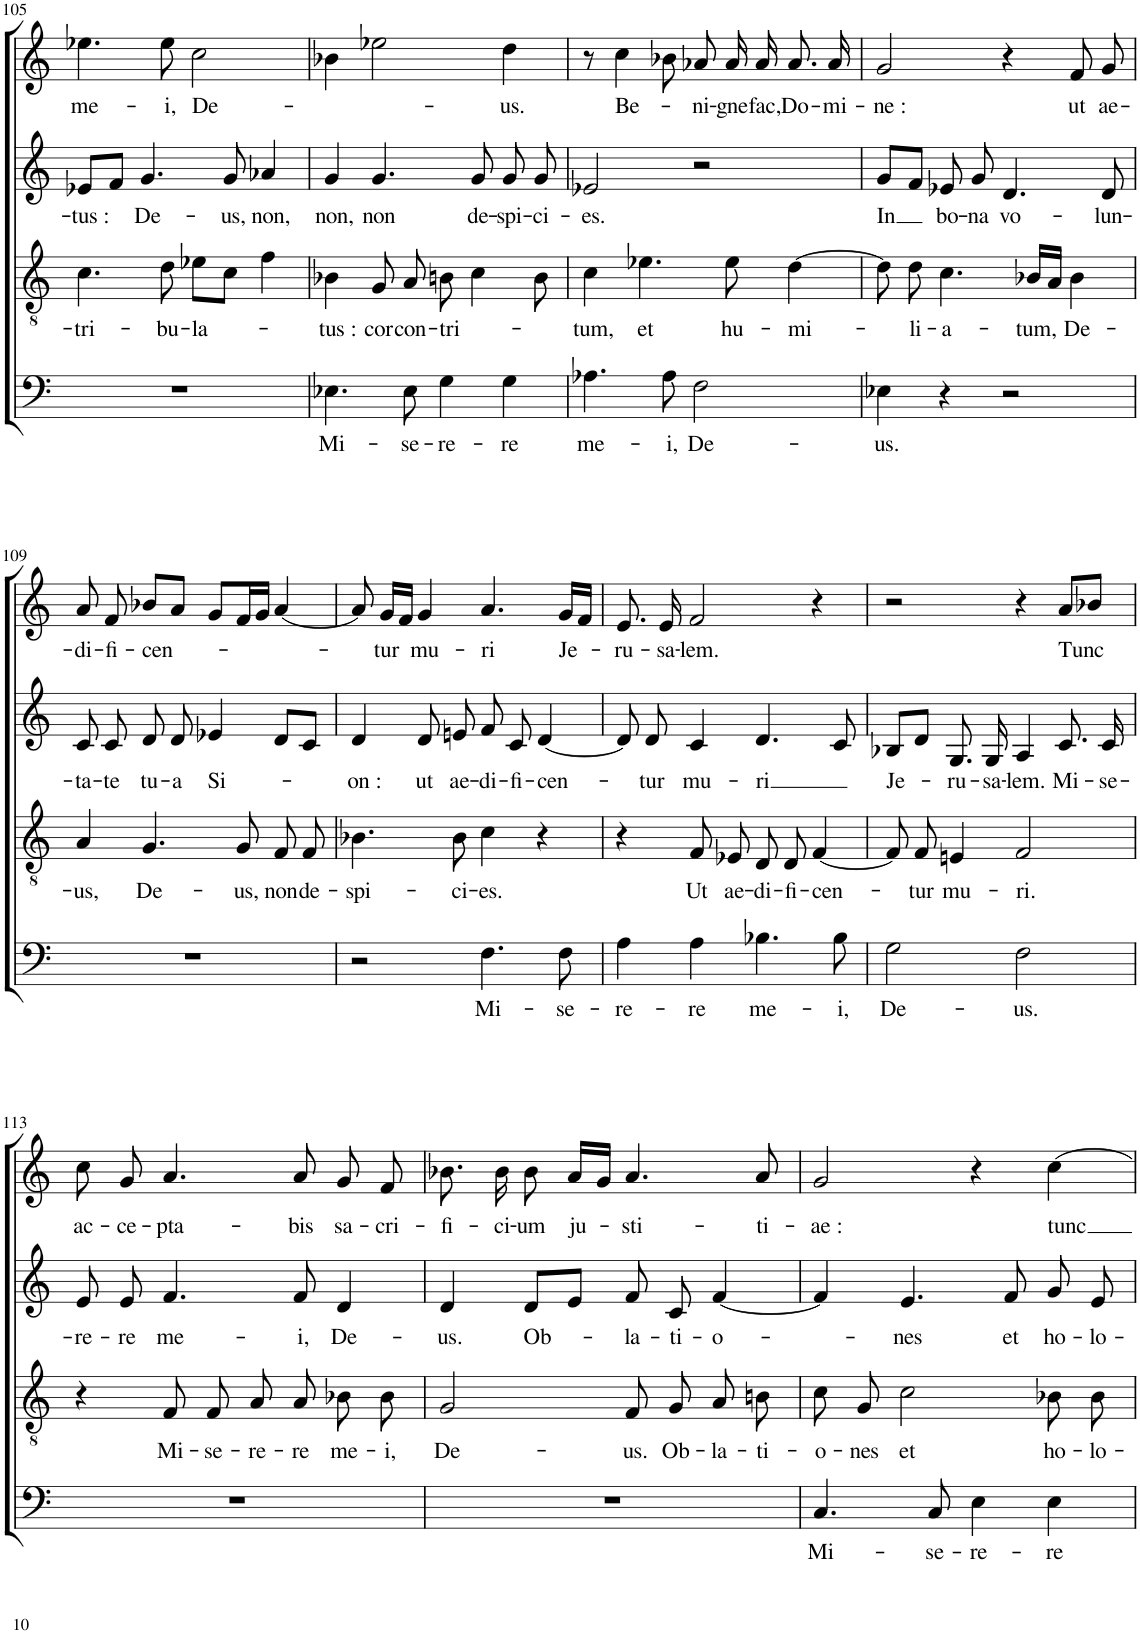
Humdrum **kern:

**kern	**text	**kern	**text	**kern	**text	**kern	**text
*part4	*part4	*part3	*part3	*part2	*part2	*part1	*part1
*staff4	*staff4	*staff3	*staff3	*staff2	*staff2	*staff1	*staff1
*I"Basso	*	*I"Tenore	*	*I"Alto	*	*I"Soprano	*
!!LO:PB:g=z
*clefF4	*	*clefGv2	*	*clefG2	*	*clefG2	*
*k[]	*	*k[]	*	*k[]	*	*k[]	*
*M4/4	*	*M4/4	*	*M4/4	*	*M4/4	*
*met(c)	*	*met(c)	*	*met(c)	*	*met(c)	*
=105	=105	=105	=105	=105	=105	=105	=105
!	!	!	!LO:LY:b	!	!LO:LY:b	!	!LO:LY:b
1r	.	4.c\	-tri-	8e-X/L	-tus :	4.ee-X\	me-
.	.	.	.	8f/J	.	.	.
!	!	!	!	!	!LO:LY:b	!	!
.	.	.	.	4.g/	De-	.	.
!	!	!	!LO:LY:b	!	!	!	!LO:LY:b
.	.	8d\	-bu-	.	.	8ee-\	-i,
!	!	!	!LO:LY:b	!	!	!	!LO:LY:b
.	.	8e-X\L	-la-	.	.	2cc\	De-
!	!	!	!	!	!LO:LY:b	!	!
.	.	8c\J	.	8g/	-us,	.	.
!	!	!	!	!	!LO:LY:b	!	!
.	.	4f\	.	4a-X/	non,	.	.
=106	=106	=106	=106	=106	=106	=106	=106
!	!LO:LY:b	!	!LO:LY:b	!	!LO:LY:b	!	!
4.E-X\	Mi-	4B-X\	-tus :	4g/	non,	4b-X\	.
!	!	!	!LO:LY:b	!	!LO:LY:b	!	!
.	.	8G/	cor	4.g/	non	2ee-X\	.
!	!LO:LY:b	!	!LO:LY:b	!	!	!	!
8E-\	-se-	8A/	con-	.	.	.	.
!	!LO:LY:b	!	!LO:LY:b	!	!	!	!
4G\	-re-	8Bn\	-tri-	.	.	.	.
!	!	!	!	!	!LO:LY:b	!	!
.	.	4c\	.	8g/	de-	.	.
!	!LO:LY:b	!	!	!	!LO:LY:b	!	!LO:LY:b
4G\	-re	.	.	8g/	-spi-	4dd\	-us.
!	!	!	!	!	!LO:LY:b	!	!
.	.	8B\	.	8g/	-ci-	.	.
=107	=107	=107	=107	=107	=107	=107	=107
!	!LO:LY:b	!	!LO:LY:b	!	!LO:LY:b	!	!
4.A-X\	me-	4c\	-tum,	2e-X/	-es.	8r	.
!	!	!	!	!	!	!	!LO:LY:b
.	.	.	.	.	.	4cc\	Be-
!	!	!	!LO:LY:b	!	!	!	!
.	.	4.e-X\	et	.	.	.	.
!	!LO:LY:b	!	!	!	!	!	!
8A-\	-i,	.	.	.	.	8b-X\	.
!	!LO:LY:b	!	!	!	!	!	!LO:LY:b
2F\	De-	.	.	2r	.	8a-X/	-ni-
!	!	!	!LO:LY:b	!	!	!	!LO:LY:b
.	.	8e-\	hu-	.	.	16a-/	-gne
!	!	!	!	!	!	!	!LO:LY:b
.	.	.	.	.	.	16a-/	fac,
!	!	!	!LO:LY:b	!	!	!	!LO:LY:b
.	.	[4d\	-mi-	.	.	8.a-/	Do-
!	!	!	!	!	!	!	!LO:LY:b
.	.	.	.	.	.	16a-/	-mi-
=108	=108	=108	=108	=108	=108	=108	=108
!	!LO:LY:b	!	!	!	!LO:LY:b	!	!LO:LY:b
4E-X\	-us.	8d\]	.	8g/L	In	2g/	-ne :
!	!	!	!LO:LY:b	!	!	!	!
.	.	8d\	-li-	8f/J	.	.	.
!	!	!	!LO:LY:b	!	!LO:LY:b	!	!
4r	.	4.c\	-a-	8e-X/	bo-	.	.
!	!	!	!	!	!LO:LY:b	!	!
.	.	.	.	8g/	-na	.	.
!	!	!	!	!	!LO:LY:b	!	!
2r	.	.	.	4.d/	vo-	4r	.
!	!	!	!LO:LY:b	!	!	!	!
.	.	16B-X/LL	-tum,	.	.	.	.
.	.	16A/JJ	.	.	.	.	.
!	!	!	!LO:LY:b	!	!	!	!LO:LY:b
.	.	4B-\	De-	.	.	8f/	ut
!	!	!	!	!	!LO:LY:b	!	!LO:LY:b
.	.	.	.	8d/	-lun-	8g/	ae-
!!LO:LB:g=z
=109	=109	=109	=109	=109	=109	=109	=109
!	!	!	!LO:LY:b	!	!LO:LY:b	!	!LO:LY:b
1r	.	4A/	-us,	8c/	-ta-	8a/	-di-
!	!	!	!	!	!LO:LY:b	!	!LO:LY:b
.	.	.	.	8c/	-te	8f/	-fi-
!	!	!	!LO:LY:b	!	!LO:LY:b	!	!LO:LY:b
.	.	4.G/	De-	8d/	tu-	8b-X/L	-cen-
!	!	!	!	!	!LO:LY:b	!	!
.	.	.	.	8d/	-a	8a/J	.
!	!	!	!	!	!LO:LY:b	!	!
.	.	.	.	4e-X/	Si-	8g/L	.
!	!	!	!LO:LY:b	!	!	!	!
.	.	8G/	-us,	.	.	16f/L	.
.	.	.	.	.	.	16g/JJ	.
!	!	!	!LO:LY:b	!	!	!	!
.	.	8F/	non	8d/L	.	[4a/	.
!	!	!	!LO:LY:b	!	!	!	!
.	.	8F/	de-	8c/J	.	.	.
=110	=110	=110	=110	=110	=110	=110	=110
!	!	!	!LO:LY:b	!	!LO:LY:b	!	!
2r	.	4.B-X\	-spi-	4d/	-on :	8a/]	.
!	!	!	!	!	!	!	!LO:LY:b
.	.	.	.	.	.	16g/LL	-tur
.	.	.	.	.	.	16f/JJ	.
!	!	!	!	!	!LO:LY:b	!	!LO:LY:b
.	.	.	.	8d/	ut	4g/	mu-
!	!	!	!LO:LY:b	!	!LO:LY:b	!	!
.	.	8B-\	-ci-	8en/	ae-	.	.
!	!LO:LY:b	!	!LO:LY:b	!	!LO:LY:b	!	!LO:LY:b
4.F\	Mi-	4c\	-es.	8f/	-di-	4.a/	-ri
!	!	!	!	!	!LO:LY:b	!	!
.	.	.	.	8c/	-fi-	.	.
!	!	!	!	!	!LO:LY:b	!	!
.	.	4r	.	[4d/	-cen-	.	.
!	!LO:LY:b	!	!	!	!	!	!LO:LY:b
8F\	-se-	.	.	.	.	16g/LL	Je-
.	.	.	.	.	.	16f/JJ	.
=111	=111	=111	=111	=111	=111	=111	=111
!	!LO:LY:b	!	!	!	!	!	!LO:LY:b
4A\	-re-	4r	.	8d/]	.	8.e/	-ru-
!	!	!	!	!	!LO:LY:b	!	!
.	.	.	.	8d/	-tur	.	.
!	!	!	!	!	!	!	!LO:LY:b
.	.	.	.	.	.	16e/	-sa-
!	!LO:LY:b	!	!LO:LY:b	!	!LO:LY:b	!	!LO:LY:b
4A\	-re	8F/	Ut	4c/	mu-	2f/	-lem.
!	!	!	!LO:LY:b	!	!	!	!
.	.	8E-X/	ae-	.	.	.	.
!	!LO:LY:b	!	!LO:LY:b	!	!LO:LY:b	!	!
4.B-X\	me-	8D/	-di-	4.d/	-ri	.	.
!	!	!	!LO:LY:b	!	!	!	!
.	.	8D/	-fi-	.	.	.	.
!	!	!	!LO:LY:b	!	!	!	!
.	.	[4F/	-cen-	.	.	4r	.
!	!LO:LY:b	!	!	!	!	!	!
8B-\	-i,	.	.	8c/	.	.	.
=112	=112	=112	=112	=112	=112	=112	=112
!	!LO:LY:b	!	!	!	!LO:LY:b	!	!
2G\	De-	8F/]	.	8B-X/L	Je-	2r	.
!	!	!	!LO:LY:b	!	!	!	!
.	.	8F/	-tur	8d/J	.	.	.
!	!	!	!LO:LY:b	!	!LO:LY:b	!	!
.	.	4En/	mu-	8.G/	-ru-	.	.
!	!	!	!	!	!LO:LY:b	!	!
.	.	.	.	16G/	-sa-	.	.
!	!LO:LY:b	!	!LO:LY:b	!	!LO:LY:b	!	!
2F\	-us.	2F/	-ri.	4A/	-lem.	4r	.
!	!	!	!	!	!LO:LY:b	!	!LO:LY:b
.	.	.	.	8.c/	Mi-	8a/L	Tunc
.	.	.	.	.	.	8b-X/J	.
!	!	!	!	!	!LO:LY:b	!	!
.	.	.	.	16c/	-se-	.	.
!!LO:LB:g=z
=113	=113	=113	=113	=113	=113	=113	=113
!	!	!	!	!	!LO:LY:b	!	!LO:LY:b
1r	.	4r	.	8e/	-re-	8cc\	ac-
!	!	!	!	!	!LO:LY:b	!	!LO:LY:b
.	.	.	.	8e/	-re	8g/	-ce-
!	!	!	!LO:LY:b	!	!LO:LY:b	!	!LO:LY:b
.	.	8F/	Mi-	4.f/	me-	4.a/	-pta-
!	!	!	!LO:LY:b	!	!	!	!
.	.	8F/	-se-	.	.	.	.
!	!	!	!LO:LY:b	!	!	!	!
.	.	8A/	-re-	.	.	.	.
!	!	!	!LO:LY:b	!	!LO:LY:b	!	!LO:LY:b
.	.	8A/	-re	8f/	-i,	8a/	-bis
!	!	!	!LO:LY:b	!	!LO:LY:b	!	!LO:LY:b
.	.	8B-X\	me-	4d/	De-	8g/	sa-
!	!	!	!LO:LY:b	!	!	!	!LO:LY:b
.	.	8B-\	-i,	.	.	8f/	-cri-
=114	=114	=114	=114	=114	=114	=114	=114
!	!	!	!LO:LY:b	!	!LO:LY:b	!	!LO:LY:b
1r	.	2G/	De-	4d/	-us.	8.b-X\	-fi-
!	!	!	!	!	!	!	!LO:LY:b
.	.	.	.	.	.	16b-\	-ci-
!	!	!	!	!	!LO:LY:b	!	!LO:LY:b
.	.	.	.	8d/L	Ob-	8b-\	-um
!	!	!	!	!	!	!	!LO:LY:b
.	.	.	.	8e/J	.	16a/LL	ju-
.	.	.	.	.	.	16g/JJ	.
!	!	!	!LO:LY:b	!	!LO:LY:b	!	!LO:LY:b
.	.	8F/	-us.	8f/	-la-	4.a/	-sti-
!	!	!	!LO:LY:b	!	!LO:LY:b	!	!
.	.	8G/	Ob-	8c/	-ti-	.	.
!	!	!	!LO:LY:b	!	!LO:LY:b	!	!
.	.	8A/	-la-	[4f/	-o-	.	.
!	!	!	!LO:LY:b	!	!	!	!LO:LY:b
.	.	8Bn\	-ti-	.	.	8a/	-ti-
=115	=115	=115	=115	=115	=115	=115	=115
!	!LO:LY:b	!	!LO:LY:b	!	!	!	!LO:LY:b
4.C/	Mi-	8c\	-o-	4f/]	.	2g/	-ae :
!	!	!	!LO:LY:b	!	!	!	!
.	.	8G/	-nes	.	.	.	.
!	!	!	!LO:LY:b	!	!LO:LY:b	!	!
.	.	2c\	et	4.e/	-nes	.	.
!	!LO:LY:b	!	!	!	!	!	!
8C/	-se-	.	.	.	.	.	.
!	!LO:LY:b	!	!	!	!	!	!
4E\	-re-	.	.	.	.	4r	.
!	!	!	!	!	!LO:LY:b	!	!
.	.	.	.	8f/	et	.	.
!	!LO:LY:b	!	!LO:LY:b	!	!LO:LY:b	!	!LO:LY:b
4E\	-re	8B-X\	ho-	8g/	ho-	[4cc\	tunc
!	!	!	!LO:LY:b	!	!LO:LY:b	!	!
.	.	8B-\	-lo-	8e/	-lo-	.	.
=	=	=	=	=	=	=	=
*-	*-	*-	*-	*-	*-	*-	*-
